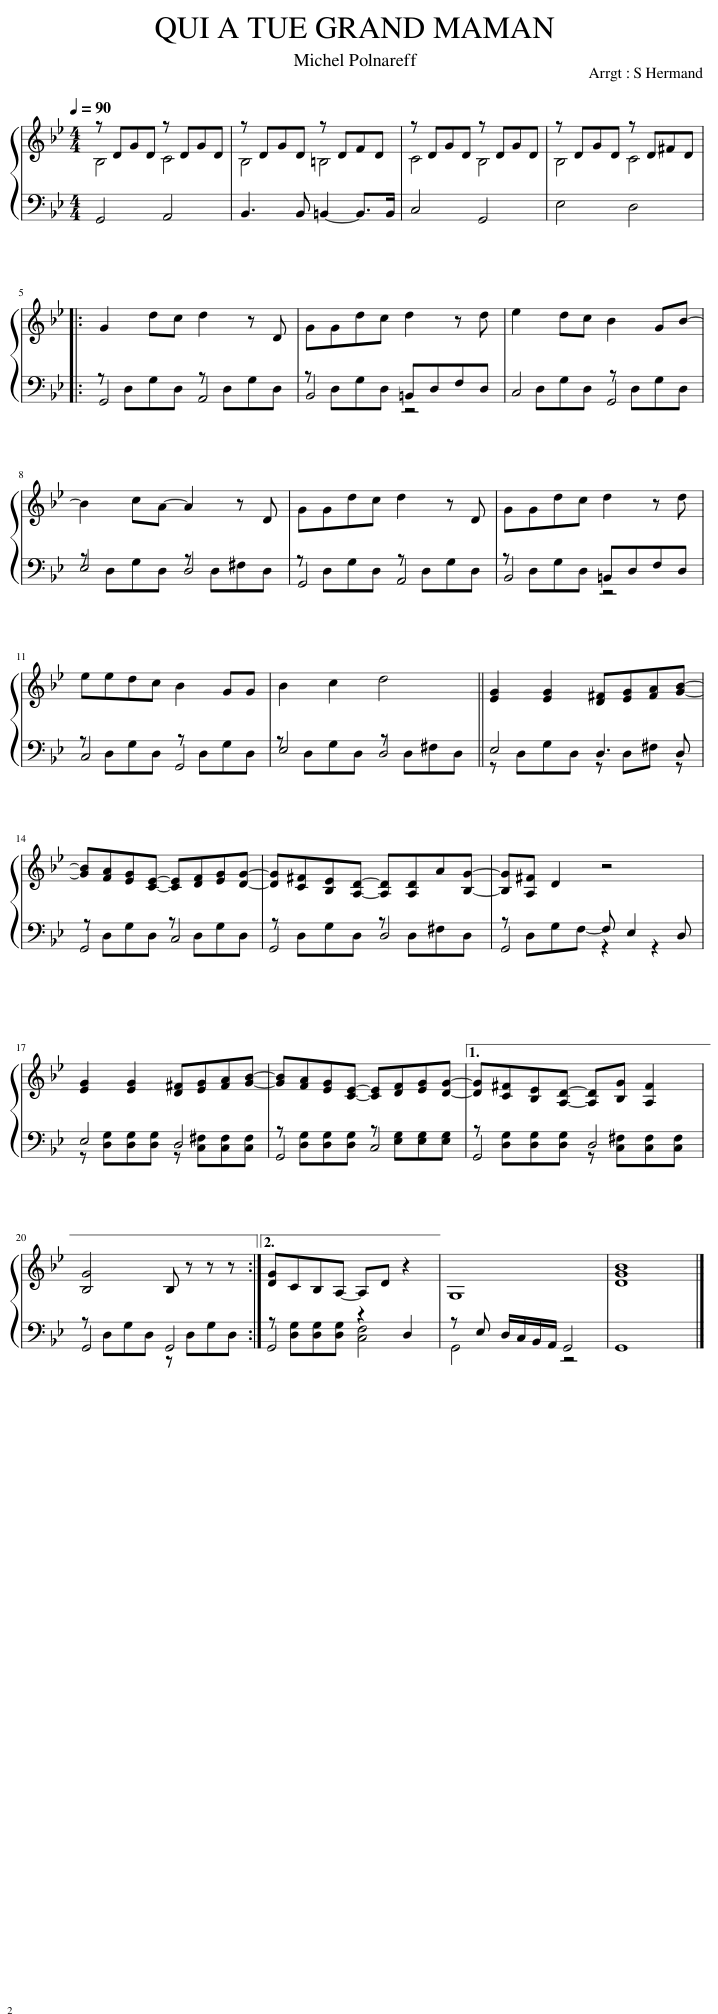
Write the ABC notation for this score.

X:1
%%score { ( 1 2 ) | ( 3 4 ) }
L:1/8
Q:1/4=90
M:4/4
I:linebreak $
K:Bb
V:1 treble
V:2 treble
V:3 bass
V:4 bass
V:1
 z DGD z DGD | z DGD z DFD | z DGD z DGD | z DGD z D^FD |:$ G2 dc d2 z D | %5
 GGdc d2 z d | e2 dc B2 GB- |$ B2 cA- A2 z D | GGdc d2 z D | GGdc d2 z d |$ %10
 eedc B2 GG | B2 c2 d4 || [EG]2 [EG]2 [D^F][EG][FA][GB]- |$ [GB][FA][EG][CE]- [CE][DF][EG][DG]- | [DG][C^F][B,E][A,D]- [A,D][A,D]A[B,G]- | %15
 [B,G][A,^F] D2 z4 |$ [EG]2 [EG]2 [D^F][EG][FA][GB]- | [GB][FA][EG][CE]- [CE][DF][EG][DG]- |1 [DG][C^F][B,E][A,D]- [A,D][B,G] [A,F]2 |$ [B,G]4 B, z z z :|2 %20
 [DG]CB,A,- A,D z2 || G,8 | [DGB]8 |] %23
V:2
 B,4 C4 | B,4 =B,4 | C4 B,4 | B,4 C4 |:$ x8 | %5
 x8 | x8 |$ x8 | x8 | x8 |$ %10
 x8 | x8 || x8 |$ x8 | x8 | %15
 x8 |$ x8 | x8 |1 x8 |$ x8 :|2 %20
 x8 || x8 | x8 |] %23
V:3
 G,,4 A,,4 | B,,3 B,, =B,,2- B,,>B,, | C,4 G,,4 | E,4 D,4 |:$ G,,4 A,,4 | %5
 B,,4 =B,,D,F,D, | C,4 G,,4 |$ E,4 D,4 | G,,4 A,,4 | B,,4 =B,,D,F,D, |$ %10
 C,4 G,,4 | E,4 D,4 || E,4 D,3 D, |$ G,,4 C,4 | G,,4 D,4 | %15
 G,,4 F, E,2 D, |$ E,4 D,4 | G,,4 C,4 |1 G,,4 D,4 |$ G,,4 G,,4 :|2 %20
 G,,4 z2 D,2 || z E, D,/C,/B,,/A,,/ G,,4 | G,,8 |] %23
V:4
 x8 | x8 | x8 | x8 |:$ z D,G,D, z D,G,D, | %5
 z D,G,D, z4 | x D,G,D, z D,G,D, |$ z D,G,D, z D,^F,D, | z D,G,D, z D,G,D, | z D,G,D, z4 |$ %10
 z D,G,D, z D,G,D, | z D,G,D, z D,^F,D, || z D,G,D, z D,^F, z |$ z D,G,D, z D,G,D, | z D,G,D, z D,^F,D, | %15
 z D,G,F,- z2 z2 |$ z [D,G,][D,G,][D,G,] z [C,^F,][C,F,][C,F,] | z [D,G,][D,G,][D,G,] z [E,G,][E,G,][E,G,] |1 z [D,G,][D,G,][D,G,] z [C,^F,][C,F,][C,F,] |$ z D,G,D, z D,G,D, :|2 %20
 z [D,G,][D,G,][D,G,] [C,F,]4 || G,,4 z4 | x8 |] %23
